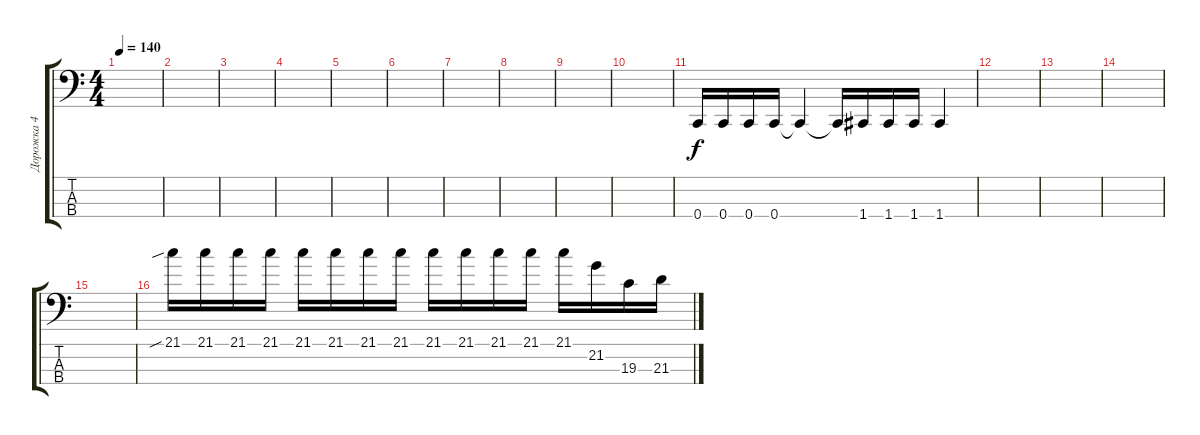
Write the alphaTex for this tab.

\track ("Дорожка 4" "Дорожка 4") {instrument electricbassfinger}
\staff {score tabs}
\tuning (Eb2 Bb1 F1 C1) {hide}
\ts (4 4)
\tempo 140
\clef f4
\ks c
|
|
|
|
|
|
|
|
|
|
0.4.16 0.4.16 0.4.16 0.4.16 0.4{t}.4 0.4{t}.16 1.4.16 1.4.16 1.4.16 1.4.4 |
|
|
|
|
21.1{sib}.16 21.1.16 21.1.16 21.1.16 21.1.16 21.1.16 21.1.16 21.1.16 21.1.16 21.1.16 21.1.16 21.1.16 21.1.16 21.2.16 19.3.16 21.3.16
